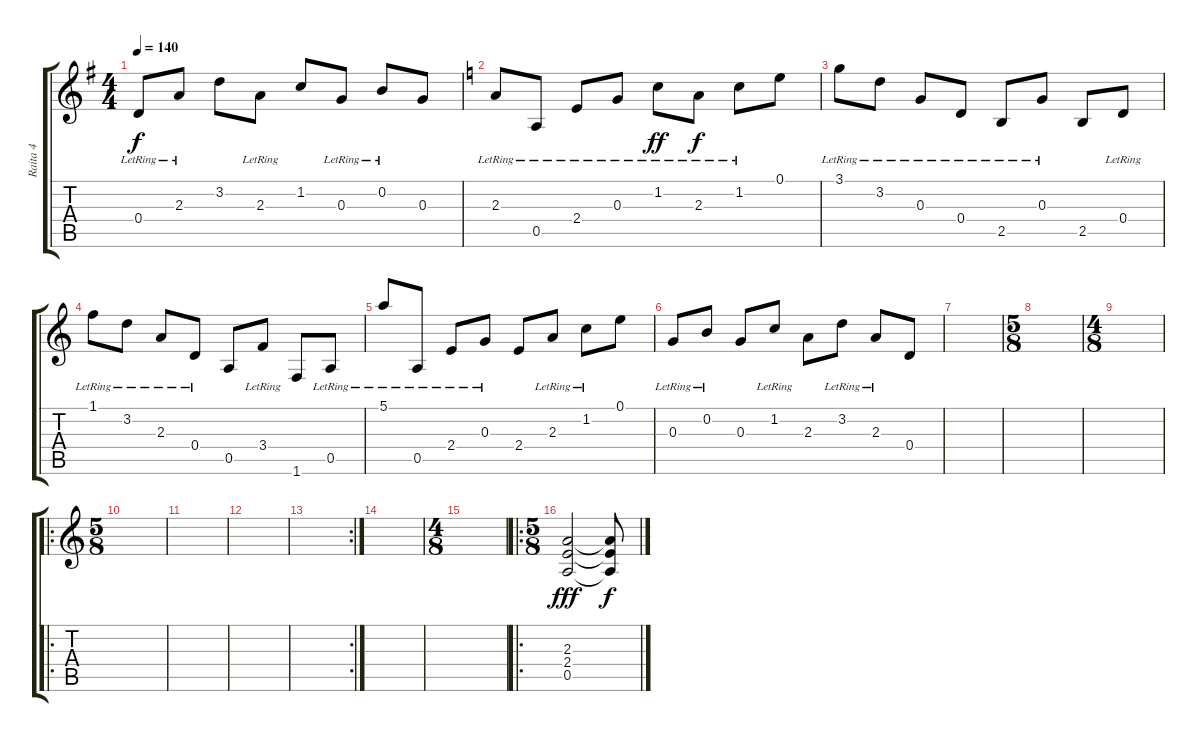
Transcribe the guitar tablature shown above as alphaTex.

\track ("Raita 4" "Raita 4") {instrument electricguitarclean}
\staff {score tabs}
\tuning (E4 B3 G3 D3 A2 E2) {hide}
\ts (4 4)
\tempo 140
\clef g2
\ks eminor
0.4{lr}.8{dy f} 2.3{lr}.8 3.2.8 2.3{lr}.8 1.2.8 0.3{lr}.8 0.2{lr}.8 0.3.8 |
\ks aminor
2.3{lr}.8 0.5{lr}.8 2.4{lr}.8 0.3{lr}.8 1.2{lr}.8{dy ff} 2.3{lr}.8{dy f} 1.2{lr}.8 0.1.8 |
3.1{lr}.8 3.2{lr}.8 0.3{lr}.8 0.4{lr}.8 2.5{lr}.8 0.3{lr}.8 2.5.8 0.4{lr}.8 |
1.1{lr}.8 3.2{lr}.8 2.3{lr}.8 0.4{lr}.8 0.5.8 3.4{lr}.8 1.6.8 0.5{lr}.8 |
5.1{lr}.8 0.5{lr}.8 2.4{lr}.8 0.3{lr}.8 2.4.8 2.3{lr}.8 1.2{lr}.8 0.1.8 |
0.3{lr}.8 0.2{lr}.8 0.3.8 1.2{lr}.8 2.3.8 3.2{lr}.8 2.3{lr}.8 0.4.8 |
|
\ts (5 8)
\ks c
|
\ts (4 8)
|
\ro
\ts (5 8)
|
|
|
\rc 2
|
|
\ts (4 8)
|
\ro
\ts (5 8)
(2.3 2.4 0.5).2{dy fff volume 12} (2.3{t} 2.4{t} 0.5{t}).8{dy f}
